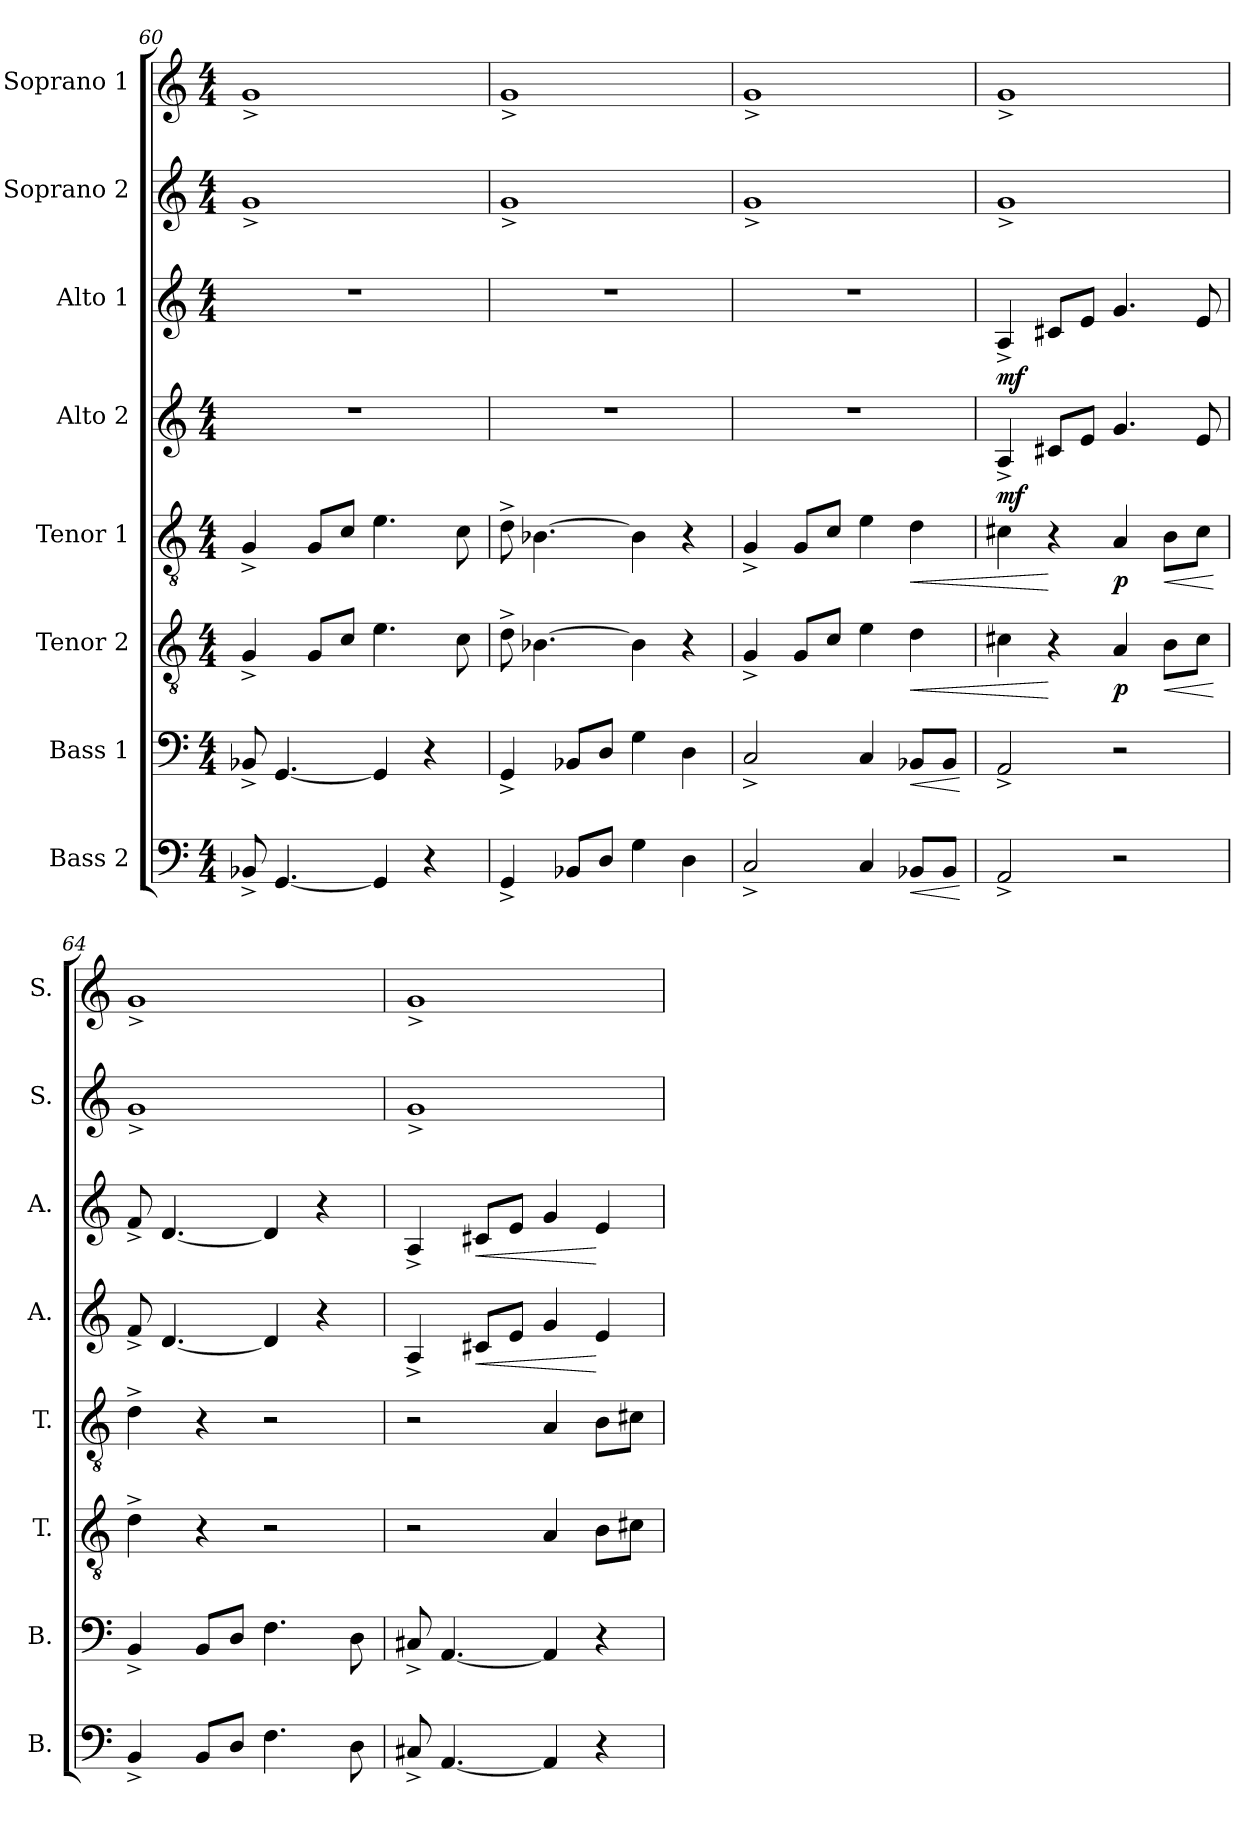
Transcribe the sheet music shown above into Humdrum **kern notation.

**kern	**dynam	**kern	**dynam	**kern	**dynam	**kern	**dynam	**kern	**dynam	**kern	**dynam	**kern	**kern
*part8	*part8	*part7	*part7	*part6	*part6	*part5	*part5	*part4	*part4	*part3	*part3	*part2	*part1
*staff8	*staff8	*staff7	*staff7	*staff6	*staff6	*staff5	*staff5	*staff4	*staff4	*staff3	*staff3	*staff2	*staff1
*I"Bass 2	*	*I"Bass 1	*	*I"Tenor 2	*	*I"Tenor 1	*	*I"Alto 2	*	*I"Alto 1	*	*I"Soprano 2	*I"Soprano 1
*I'B.	*	*I'B.	*	*I'T.	*	*I'T.	*	*I'A.	*	*I'A.	*	*I'S.	*I'S.
!!LO:PB:g=z
*clefF4	*	*clefF4	*	*clefGv2	*	*clefGv2	*	*clefG2	*	*clefG2	*	*clefG2	*clefG2
*k[]	*	*k[]	*	*k[]	*	*k[]	*	*k[]	*	*k[]	*	*k[]	*k[]
*M4/4	*	*M4/4	*	*M4/4	*	*M4/4	*	*M4/4	*	*M4/4	*	*M4/4	*M4/4
=60	=60	=60	=60	=60	=60	=60	=60	=60	=60	=60	=60	=60	=60
8BB-X^/	.	8BB-X^/	.	4G^/	.	4G^/	.	1r	.	1r	.	1g^	1g^
[4.GG/	.	[4.GG/	.	.	.	.	.	.	.	.	.	.	.
.	.	.	.	8G/L	.	8G/L	.	.	.	.	.	.	.
.	.	.	.	8c/J	.	8c/J	.	.	.	.	.	.	.
4GG/]	.	4GG/]	.	4.e\	.	4.e\	.	.	.	.	.	.	.
4r	.	4r	.	.	.	.	.	.	.	.	.	.	.
.	.	.	.	8c\	.	8c\	.	.	.	.	.	.	.
=61	=61	=61	=61	=61	=61	=61	=61	=61	=61	=61	=61	=61	=61
4GG^/	.	4GG^/	.	8d^\	.	8d^\	.	1r	.	1r	.	1g^	1g^
.	.	.	.	[4.B-X\	.	[4.B-X\	.	.	.	.	.	.	.
8BB-X/L	.	8BB-X/L	.	.	.	.	.	.	.	.	.	.	.
8D/J	.	8D/J	.	.	.	.	.	.	.	.	.	.	.
4G\	.	4G\	.	4B-\]	.	4B-\]	.	.	.	.	.	.	.
4D\	.	4D\	.	4r	.	4r	.	.	.	.	.	.	.
=62	=62	=62	=62	=62	=62	=62	=62	=62	=62	=62	=62	=62	=62
2C^/	.	2C^/	.	4G^/	.	4G^/	.	1r	.	1r	.	1g^	1g^
.	.	.	.	8G/L	.	8G/L	.	.	.	.	.	.	.
.	.	.	.	8c/J	.	8c/J	.	.	.	.	.	.	.
4C/	.	4C/	.	4e\	.	4e\	.	.	.	.	.	.	.
!	!LO:HP:b	!	!LO:HP:b	!	!LO:HP:b	!	!LO:HP:b	!	!	!	!	!	!
8BB-X/L	<	8BB-X/L	<	4d\	<	4d\	<	.	.	.	.	.	.
8BB-/J	.	8BB-/J	.	.	.	.	.	.	.	.	.	.	.
.	[	.	[	.	.	.	.	.	.	.	.	.	.
=63	=63	=63	=63	=63	=63	=63	=63	=63	=63	=63	=63	=63	=63
!	!	!	!	!	!	!	!	!	!LO:DY:b	!	!LO:DY:b	!	!
2AA^/	.	2AA^/	.	4c#X\	.	4c#X\	.	4A^/	mf	4A^/	mf	1g^	1g^
.	.	.	.	4r	[	4r	[	8c#X/L	.	8c#X/L	.	.	.
.	.	.	.	.	.	.	.	8e/J	.	8e/J	.	.	.
!	!	!	!	!	!LO:DY:b	!	!LO:DY:b	!	!	!	!	!	!
2r	.	2r	.	4A/	p	4A/	p	4.g/	.	4.g/	.	.	.
!	!	!	!	!	!LO:HP:b	!	!LO:HP:b	!	!	!	!	!	!
.	.	.	.	8B\L	<	8B\L	<	.	.	.	.	.	.
.	.	.	.	8c#\J	.	8c#\J	.	8e/	.	8e/	.	.	.
.	.	.	.	.	[	.	[	.	.	.	.	.	.
=64	=64	=64	=64	=64	=64	=64	=64	=64	=64	=64	=64	=64	=64
4BB^/	.	4BB^/	.	4d^\	.	4d^\	.	8f^/	.	8f^/	.	1g^	1g^
.	.	.	.	.	.	.	.	[4.d/	.	[4.d/	.	.	.
8BB/L	.	8BB/L	.	4r	.	4r	.	.	.	.	.	.	.
8D/J	.	8D/J	.	.	.	.	.	.	.	.	.	.	.
4.F\	.	4.F\	.	2r	.	2r	.	4d/]	.	4d/]	.	.	.
.	.	.	.	.	.	.	.	4r	.	4r	.	.	.
8D\	.	8D\	.	.	.	.	.	.	.	.	.	.	.
!!LO:PB:g=z
=65	=65	=65	=65	=65	=65	=65	=65	=65	=65	=65	=65	=65	=65
8C#X^/	.	8C#X^/	.	2r	.	2r	.	4A^/	.	4A^/	.	1g^	1g^
[4.AA/	.	[4.AA/	.	.	.	.	.	.	.	.	.	.	.
!	!	!	!	!	!	!	!	!	!LO:HP:b	!	!LO:HP:b	!	!
.	.	.	.	.	.	.	.	8c#X/L	<	8c#X/L	<	.	.
.	.	.	.	.	.	.	.	8e/J	.	8e/J	.	.	.
4AA/]	.	4AA/]	.	4A/	.	4A/	.	4g/	.	4g/	.	.	.
4r	.	4r	.	8B\L	.	8B\L	.	4e/	[	4e/	[	.	.
.	.	.	.	8c#X\J	.	8c#X\J	.	.	.	.	.	.	.
=	=	=	=	=	=	=	=	=	=	=	=	=	=
*-	*-	*-	*-	*-	*-	*-	*-	*-	*-	*-	*-	*-	*-
